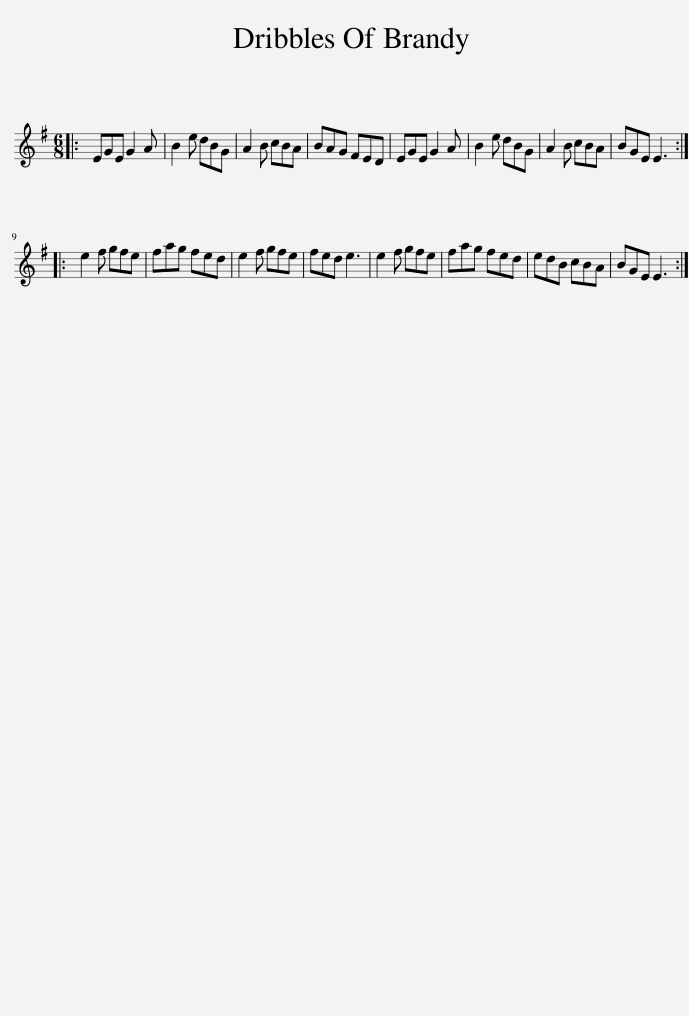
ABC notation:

X:1
L:1/8
M:6/8
I:linebreak $
K:Emin
V:1 treble
V:1
|: EGE G2 A | B2 e dBG | A2 B cBA | BAG FED | EGE G2 A | %5
 B2 e dBG | A2 B cBA | BGE E3 ::$ e2 f gfe | fag fed | %10
 e2 f gfe | fed e3 | e2 f gfe | fag fed | edB cBA | %15
 BGE E3 :| %16
